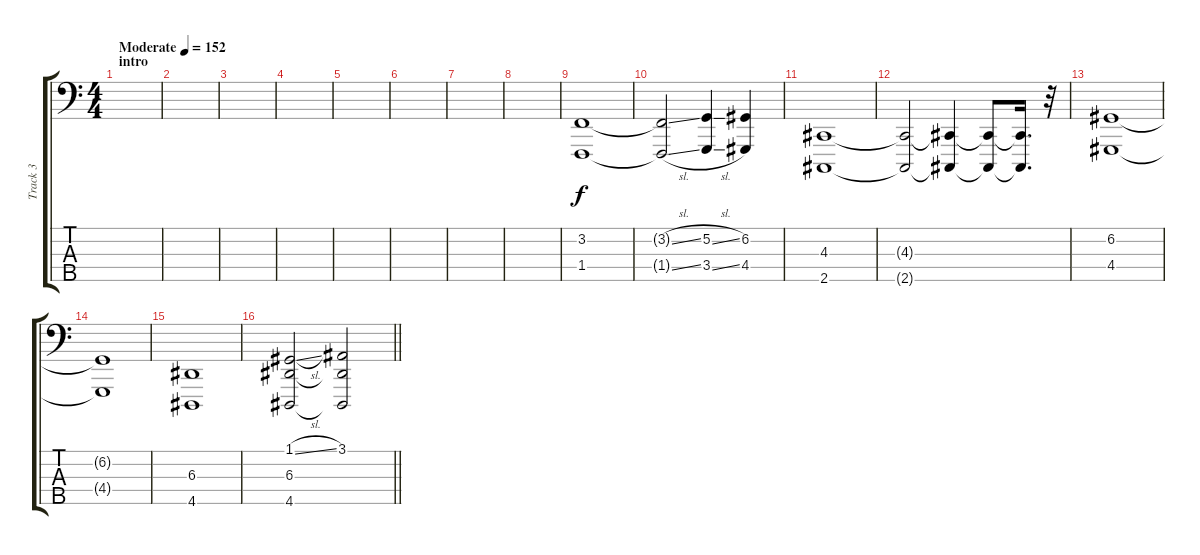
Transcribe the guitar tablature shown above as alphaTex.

\track ("Track 3" "Track 3") {instrument lead2sawtooth}
\staff {score tabs}
\tuning (G2 D2 A1 E1 B0) {hide}
\ts (4 4)
\section ("" "intro")
\tempo (152 "Moderate")
\clef f4
\ks c
|
|
|
|
|
|
|
|
(3.2 1.4).1 |
(3.2{sl t} 1.4{sl t}).2 (5.2{sl} 3.4{sl}).4 (6.2 4.4).4 |
(4.3 2.5).1 |
(4.3{t} 2.5{t}).2 (4.3{t} 2.5{t}).4 (4.3{t} 2.5{t}).8 (4.3{t} 2.5{t}).16{d} r.32 |
(6.2 4.4).1 |
(6.2{t} 4.4{t}).1 |
(6.3 4.5).1 |
\barLineRight lightlight
(1.1{sl} 6.3 4.5).2 (3.1 6.3{t} 4.5{t}).2
